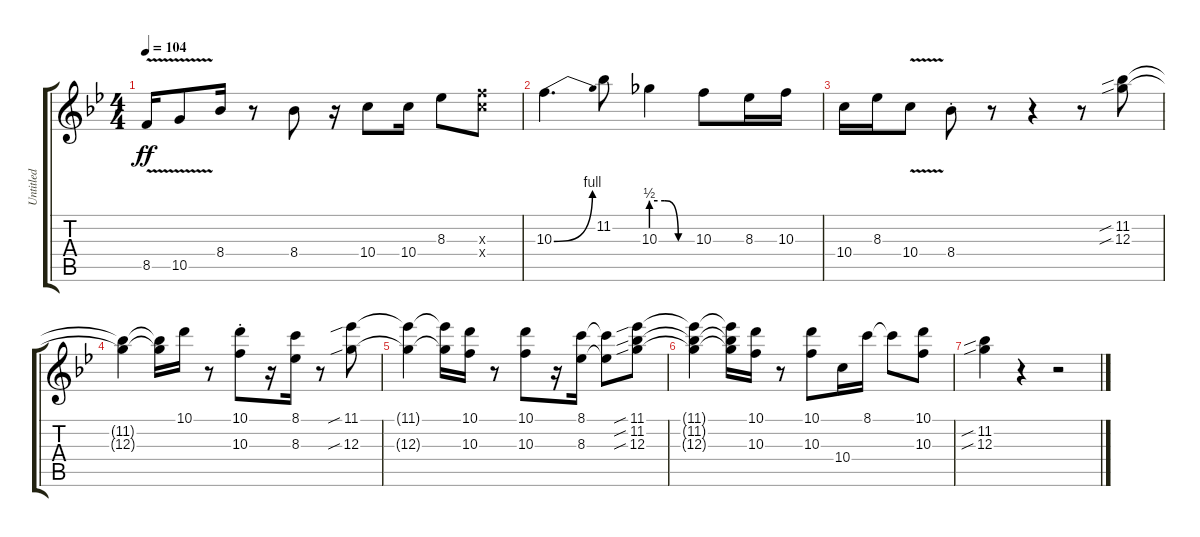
\track ("Untitled" "Untitled") {instrument distortionguitar}
\staff {score tabs}
\tuning (E4 B3 G3 D3 A2 E2) {hide}
\ts (4 4)
\tempo 104
\clef g2
\ks bb
8.5{v}.16{dy ff} 10.5{v}.8 8.4.16 r.8 8.4.8 r.16 10.4.8 10.4.16 8.3.8 (10.3{x} 10.4{x}).8 |
10.3{be (bend 0 0 60 4)}.4{d} 11.2.8 10.3{be (custom 0 2 20 2 40 0 60 0)}.4 10.3.8 8.3.16 10.3.16 |
10.4.16 8.3.16 10.4{v}.8 8.4{st}.8 r.8 r.4 r.8 (11.2{sib} 12.3{sib}).8 |
(11.2{t} 12.3{t}).4 (11.2{t} 12.3{t}).16 10.1.16 r.8 (10.1{st} 10.3{st}).8 r.16 (8.1 8.3).16 r.8 (11.1{sib} 12.3{sib}).8 |
(11.1{t} 12.3{t}).4 (11.1{t} 12.3{t}).16 (10.1 10.3).16 r.8 (10.1 10.3).8 r.16 (8.1 8.3).16 (8.1{t} 8.3{t}).8 (11.1{sib} 11.2{sib} 12.3{sib}).8 |
(11.1{t} 11.2{t} 12.3{t}).4 (11.1{t} 11.2{t} 12.3{t}).16 (10.1 10.3).16 r.8 (10.1 10.3).8 10.4.16 8.1.16 8.1{t}.8 (10.1 10.3).8 |
(11.2{sib} 12.3{sib}).4 r.4 r.2
